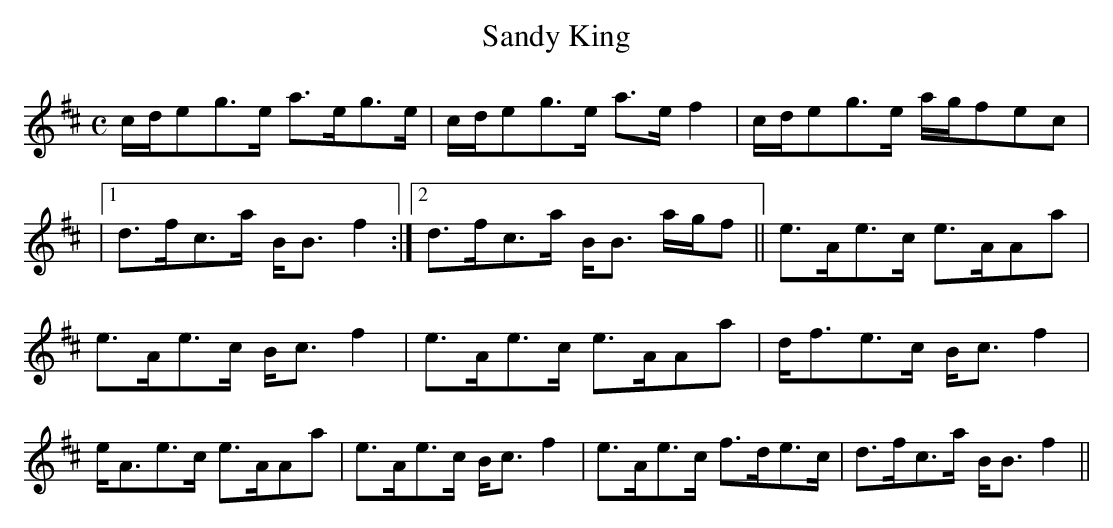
X:1
T:Sandy King
M:C
L:1/8
K:Amix
c/d/eg>e a>eg>e|c/d/eg>e a>e f2|c/d/eg>e a/g/fec|
|1 d>fc>a B<B f2:|2 d>fc>a B<B a/g/f||e>Ae>c e>AAa|
e>Ae>c B<c f2|e>Ae>c e>AAa|d<fe>c B<c f2|
e<Ae>c e>AAa|e>Ae>c B<c f2|e>Ae>c f>de>c|d>fc>a B<B f2||
